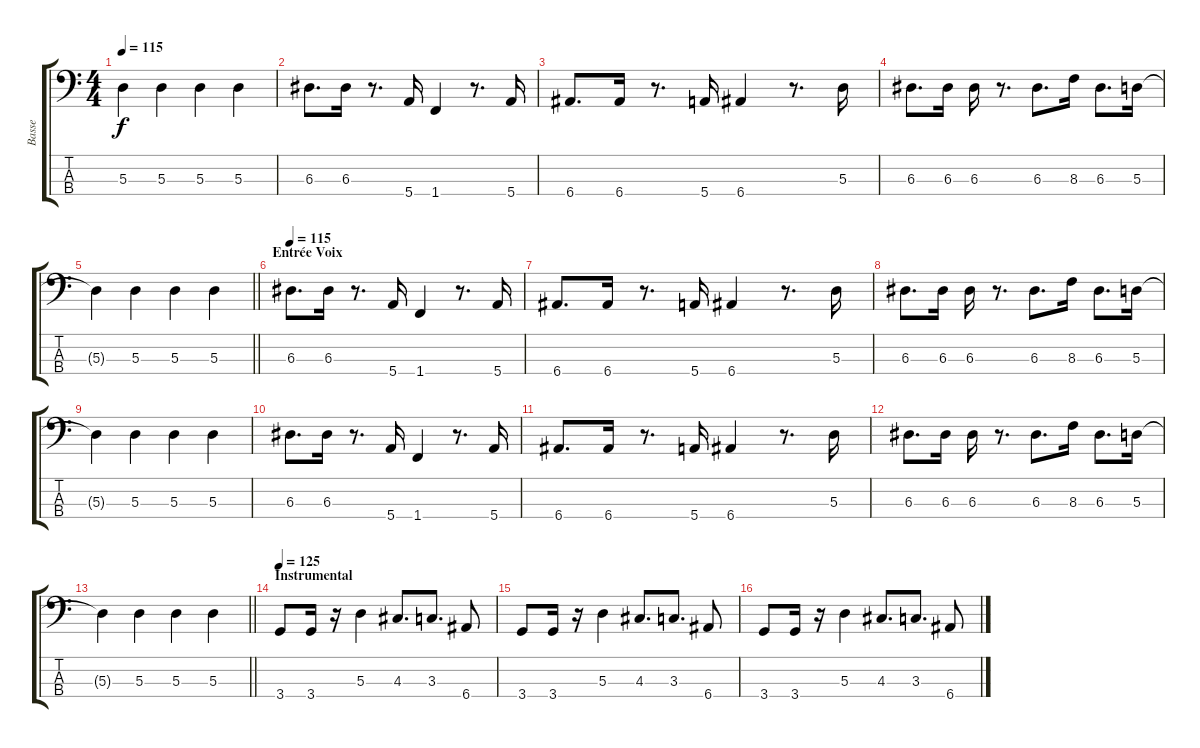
\track ("Basse" "Basse") {instrument electricbassfinger}
\staff {score tabs}
\tuning (G2 D2 A1 E1) {hide}
\ts (4 4)
\tempo 115
\clef f4
\ks c
5.3{t}.4{dy f} 5.3.4 5.3.4 5.3.4 |
6.3.8{d} 6.3.16 r.8{d} 5.4.16 1.4.4 r.8{d} 5.4.16 |
6.4.8{d} 6.4.16 r.8{d} 5.4.16 6.4.4 r.8{d} 5.3.16 |
6.3.8{d} 6.3.16 6.3.16 r.8{d} 6.3.8{d} 8.3.16 6.3.8{d} 5.3.16 |
\barLineRight lightlight
5.3{t}.4 5.3.4 5.3.4 5.3.4 |
\section ("" "Entrée Voix")
\tempo 115
6.3.8{d} 6.3.16 r.8{d} 5.4.16 1.4.4 r.8{d} 5.4.16 |
6.4.8{d} 6.4.16 r.8{d} 5.4.16 6.4.4 r.8{d} 5.3.16 |
6.3.8{d} 6.3.16 6.3.16 r.8{d} 6.3.8{d} 8.3.16 6.3.8{d} 5.3.16 |
5.3{t}.4 5.3.4 5.3.4 5.3.4 |
6.3.8{d} 6.3.16 r.8{d} 5.4.16 1.4.4 r.8{d} 5.4.16 |
6.4.8{d} 6.4.16 r.8{d} 5.4.16 6.4.4 r.8{d} 5.3.16 |
6.3.8{d} 6.3.16 6.3.16 r.8{d} 6.3.8{d} 8.3.16 6.3.8{d} 5.3.16 |
\barLineRight lightlight
5.3{t}.4 5.3.4 5.3.4 5.3.4 |
\section ("" "Instrumental")
\tempo 125
3.4.8 3.4.16 r.16 5.3.4 4.3.8{d} 3.3.8{d} 6.4.8 |
3.4.8 3.4.16 r.16 5.3.4 4.3.8{d} 3.3.8{d} 6.4.8 |
3.4.8 3.4.16 r.16 5.3.4 4.3.8{d} 3.3.8{d} 6.4.8
